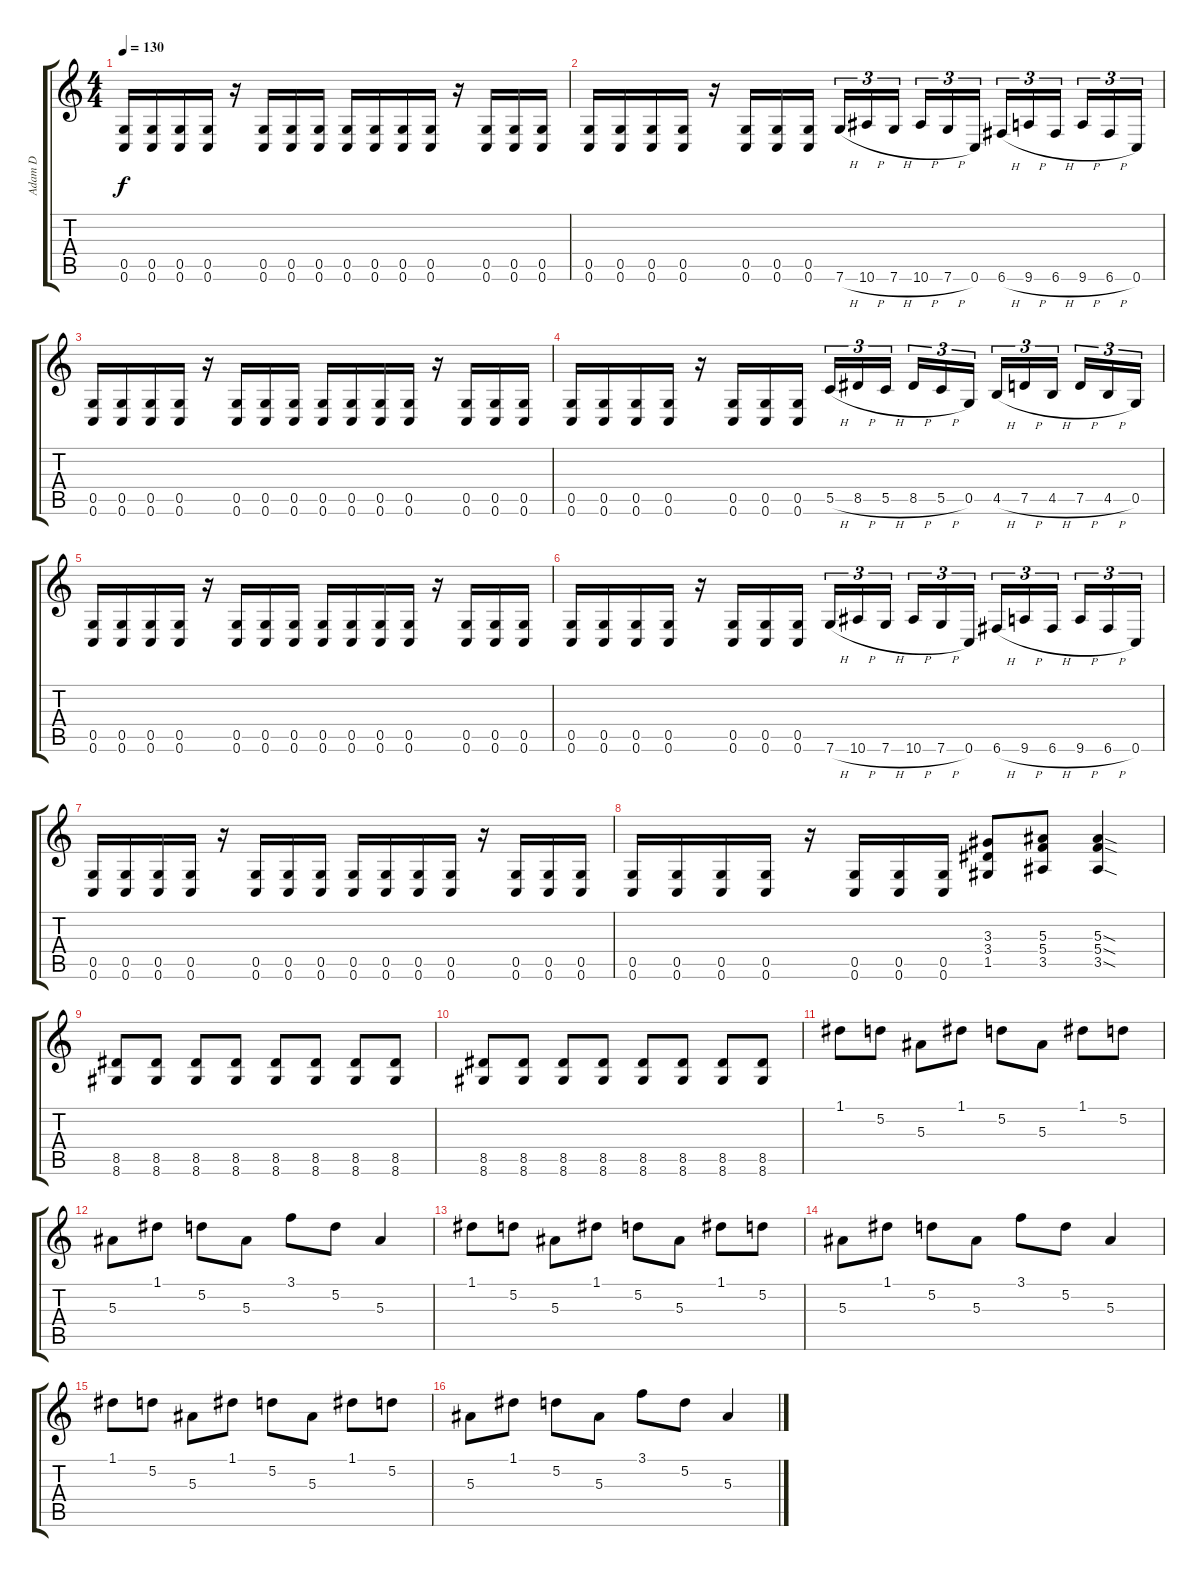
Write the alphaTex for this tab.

\track ("Adam D" "Adam D") {solo instrument distortionguitar}
\staff {score tabs}
\tuning (D4 A3 F3 C3 G2 C2) {hide}
\ts (4 4)
\tempo 130
\clef g2
\ks c
(0.5 0.6).16{dy f} (0.5 0.6).16 (0.5 0.6).16 (0.5 0.6).16 r.16 (0.5 0.6).16 (0.5 0.6).16 (0.5 0.6).16 (0.5 0.6).16 (0.5 0.6).16 (0.5 0.6).16 (0.5 0.6).16 r.16 (0.5 0.6).16 (0.5 0.6).16 (0.5 0.6).16 |
(0.5 0.6).16 (0.5 0.6).16 (0.5 0.6).16 (0.5 0.6).16 r.16 (0.5 0.6).16 (0.5 0.6).16 (0.5 0.6).16 7.6{h}.16{tu (3 2)} 10.6{h}.16{tu (3 2)} 7.6{h}.16{tu (3 2) beam splitsecondary} 10.6{h}.16{tu (3 2)} 7.6{h}.16{tu (3 2)} 0.6.16{tu (3 2)} 6.6{h}.16{tu (3 2)} 9.6{h}.16{tu (3 2)} 6.6{h}.16{tu (3 2) beam splitsecondary} 9.6{h}.16{tu (3 2)} 6.6{h}.16{tu (3 2)} 0.6.16{tu (3 2)} |
(0.5 0.6).16 (0.5 0.6).16 (0.5 0.6).16 (0.5 0.6).16 r.16 (0.5 0.6).16 (0.5 0.6).16 (0.5 0.6).16 (0.5 0.6).16 (0.5 0.6).16 (0.5 0.6).16 (0.5 0.6).16 r.16 (0.5 0.6).16 (0.5 0.6).16 (0.5 0.6).16 |
(0.5 0.6).16 (0.5 0.6).16 (0.5 0.6).16 (0.5 0.6).16 r.16 (0.5 0.6).16 (0.5 0.6).16 (0.5 0.6).16 5.5{h}.16{tu (3 2)} 8.5{h}.16{tu (3 2)} 5.5{h}.16{tu (3 2) beam splitsecondary} 8.5{h}.16{tu (3 2)} 5.5{h}.16{tu (3 2)} 0.5.16{tu (3 2)} 4.5{h}.16{tu (3 2)} 7.5{h}.16{tu (3 2)} 4.5{h}.16{tu (3 2) beam splitsecondary} 7.5{h}.16{tu (3 2)} 4.5{h}.16{tu (3 2)} 0.5.16{tu (3 2)} |
(0.5 0.6).16 (0.5 0.6).16 (0.5 0.6).16 (0.5 0.6).16 r.16 (0.5 0.6).16 (0.5 0.6).16 (0.5 0.6).16 (0.5 0.6).16 (0.5 0.6).16 (0.5 0.6).16 (0.5 0.6).16 r.16 (0.5 0.6).16 (0.5 0.6).16 (0.5 0.6).16 |
(0.5 0.6).16 (0.5 0.6).16 (0.5 0.6).16 (0.5 0.6).16 r.16 (0.5 0.6).16 (0.5 0.6).16 (0.5 0.6).16 7.6{h}.16{tu (3 2)} 10.6{h}.16{tu (3 2)} 7.6{h}.16{tu (3 2) beam splitsecondary} 10.6{h}.16{tu (3 2)} 7.6{h}.16{tu (3 2)} 0.6.16{tu (3 2)} 6.6{h}.16{tu (3 2)} 9.6{h}.16{tu (3 2)} 6.6{h}.16{tu (3 2) beam splitsecondary} 9.6{h}.16{tu (3 2)} 6.6{h}.16{tu (3 2)} 0.6.16{tu (3 2)} |
(0.5 0.6).16 (0.5 0.6).16 (0.5 0.6).16 (0.5 0.6).16 r.16 (0.5 0.6).16 (0.5 0.6).16 (0.5 0.6).16 (0.5 0.6).16 (0.5 0.6).16 (0.5 0.6).16 (0.5 0.6).16 r.16 (0.5 0.6).16 (0.5 0.6).16 (0.5 0.6).16 |
(0.5 0.6).16 (0.5 0.6).16 (0.5 0.6).16 (0.5 0.6).16 r.16 (0.5 0.6).16 (0.5 0.6).16 (0.5 0.6).16 (3.3 3.4 1.5).8 (5.3 5.4 3.5).8 (5.3{sod} 5.4{sod} 3.5{sod}).4 |
(8.5 8.6).8 (8.5 8.6).8 (8.5 8.6).8 (8.5 8.6).8 (8.5 8.6).8 (8.5 8.6).8 (8.5 8.6).8 (8.5 8.6).8 |
(8.5 8.6).8 (8.5 8.6).8 (8.5 8.6).8 (8.5 8.6).8 (8.5 8.6).8 (8.5 8.6).8 (8.5 8.6).8 (8.5 8.6).8 |
1.1.8 5.2.8 5.3.8 1.1.8 5.2.8 5.3.8 1.1.8 5.2.8 |
5.3.8 1.1.8 5.2.8 5.3.8 3.1.8 5.2.8 5.3.4 |
1.1.8 5.2.8 5.3.8 1.1.8 5.2.8 5.3.8 1.1.8 5.2.8 |
5.3.8 1.1.8 5.2.8 5.3.8 3.1.8 5.2.8 5.3.4 |
1.1.8 5.2.8 5.3.8 1.1.8 5.2.8 5.3.8 1.1.8 5.2.8 |
5.3.8 1.1.8 5.2.8 5.3.8 3.1.8 5.2.8 5.3.4
